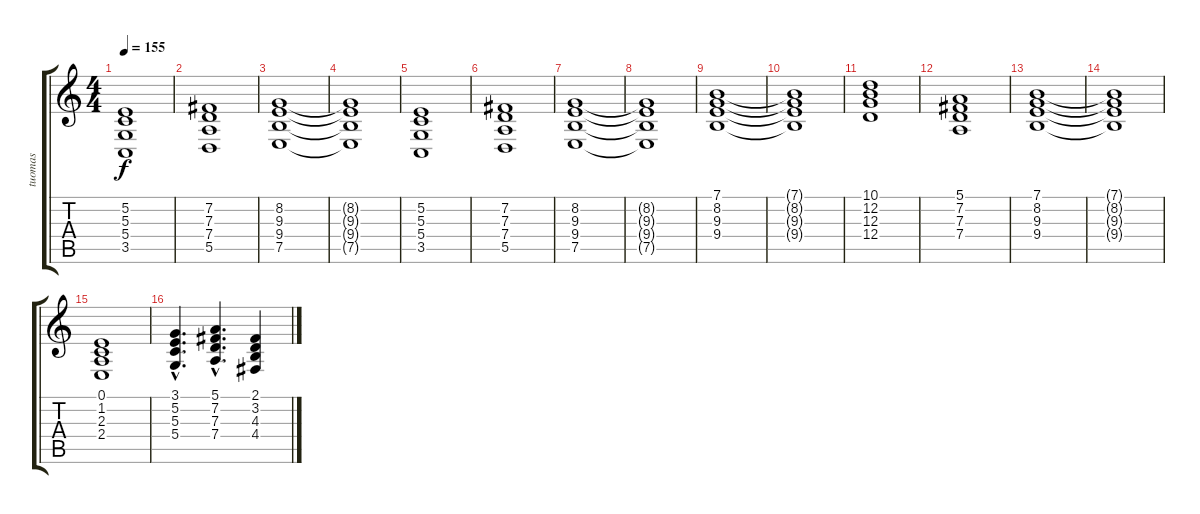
\track ("tuomas" "tuomas") {instrument stringensemble1}
\staff {score tabs}
\tuning (E4 B3 G3 D3 A2 E2) {hide}
\ts (4 4)
\tempo 155
\clef g2
\ks c
(5.2 5.3 5.4 3.5).1{dy f} |
(7.2 7.3 7.4 5.5).1 |
(8.2 9.3 9.4 7.5).1 |
(8.2{t} 9.3{t} 9.4{t} 7.5{t}).1 |
(5.2 5.3 5.4 3.5).1 |
(7.2 7.3 7.4 5.5).1 |
(8.2 9.3 9.4 7.5).1 |
(8.2{t} 9.3{t} 9.4{t} 7.5{t}).1 |
(7.1 8.2 9.3 9.4).1 |
(7.1{t} 8.2{t} 9.3{t} 9.4{t}).1 |
(10.1 12.2 12.3 12.4).1 |
(5.1 7.2 7.3 7.4).1 |
(7.1 8.2 9.3 9.4).1 |
(7.1{t} 8.2{t} 9.3{t} 9.4{t}).1 |
(0.1 1.2 2.3 2.4).1 |
(3.1{hac} 5.2{hac} 5.3{hac} 5.4{hac}).4{d} (5.1{hac} 7.2{hac} 7.3{hac} 7.4{hac}).4{d} (2.1 3.2 4.3 4.4).4
